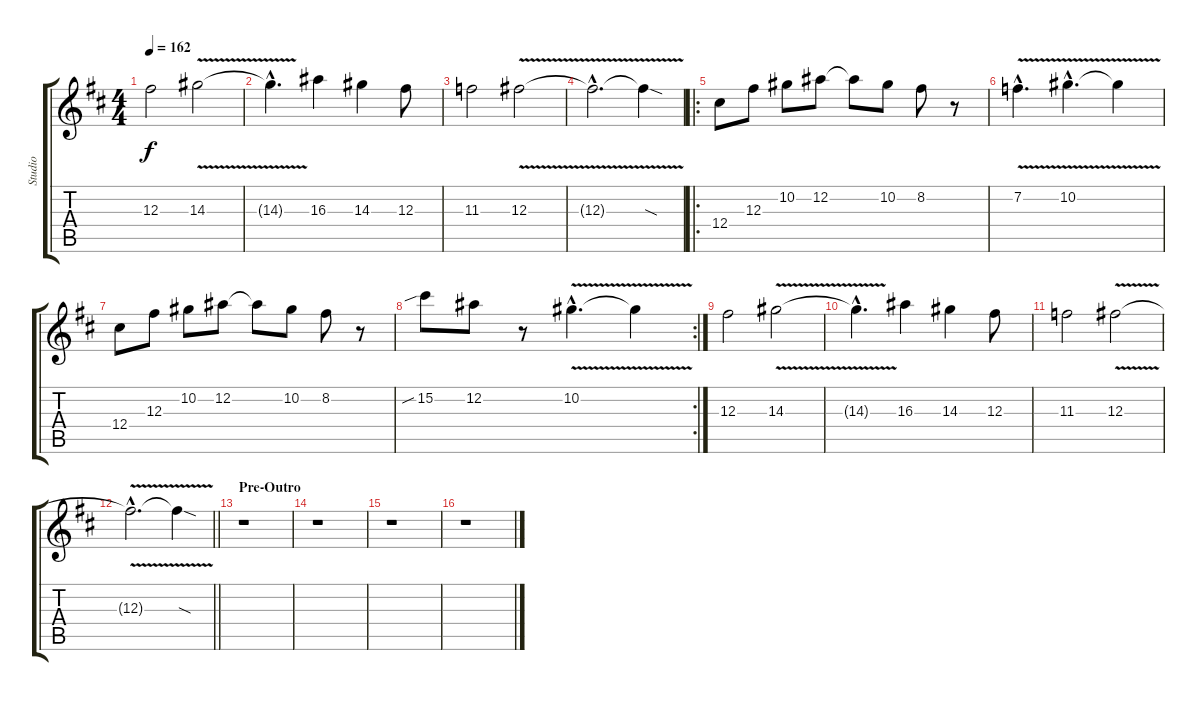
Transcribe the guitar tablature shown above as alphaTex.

\track ("Studio" "Studio") {instrument distortionguitar}
\staff {score tabs}
\tuning (Eb4 Bb3 Gb3 Db3 Ab2 Eb2) {hide}
\ts (4 4)
\tempo 162
\clef g2
\ks d
12.3.2{dy f} 14.3{v}.2 |
14.3{v hac t}.4{d} 16.3.4 14.3.4 12.3.8 |
11.3.2 12.3{v}.2 |
12.3{v hac t}.2{d} 12.3{sod t}.4 |
\ro
12.4.8 12.3.8 10.2.8 12.2.8 12.2{t}.8 10.2.8 8.2.8 r.8 |
7.2{v hac}.4{d} 10.2{v hac}.4{d} 10.2{t}.4 |
12.4.8 12.3.8 10.2.8 12.2.8 12.2{t}.8 10.2.8 8.2.8 r.8 |
\rc 2
15.2{sib}.8 12.2.8 r.8 10.2{v hac}.4{d} 10.2{t}.4 |
12.3.2 14.3{v}.2 |
14.3{v hac t}.4{d} 16.3.4 14.3.4 12.3.8 |
11.3.2 12.3{v}.2 |
\barLineRight lightlight
12.3{v hac t}.2{d} 12.3{sod t}.4 |
\section ("" "Pre-Outro")
r.1 |
r.1 |
r.1 |
r.1
